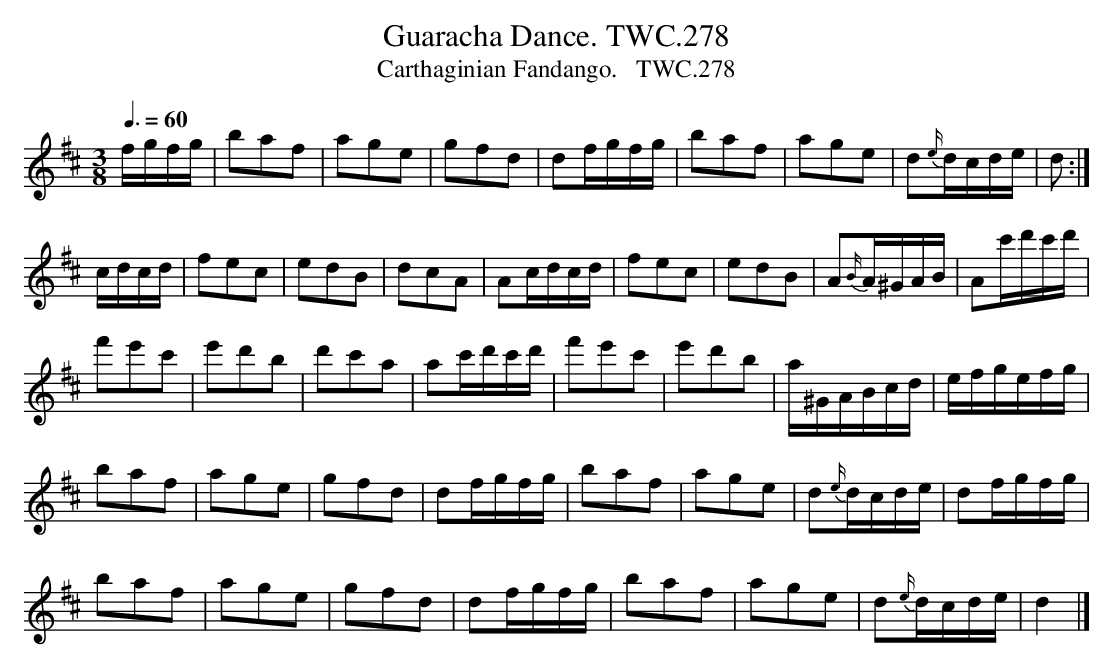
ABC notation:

X:1
T:Guaracha Dance. TWC.278
T: Carthaginian Fandango.   TWC.278
L:1/8
M:3/8
Q:3/8=60
K:D
f/g/f/g/|baf|age|gfd|df/g/f/g/|baf|age|d{e/}d/c/d/e/|d :|
c/d/c/d/|fec|edB|dcA|Ac/d/c/d/|fec|edB|A{B/}A/^G/A/B/|Ac'/d'/c'/d'/|
f'e'c'|e'd'b|d'c'a|ac'/d'/c'/d'/ |f'e'c'|e'd'b       |a/^G/A/B/c/d/|e/f/g/e/f/g/|
baf|age|gfd|df/g/f/g/|baf|age|d{e/}d/c/d/e/|df/g/f/g/|
baf|age|gfd|df/g/f/g/|baf|age|d{e/}d/c/d/e/|d2 |]
